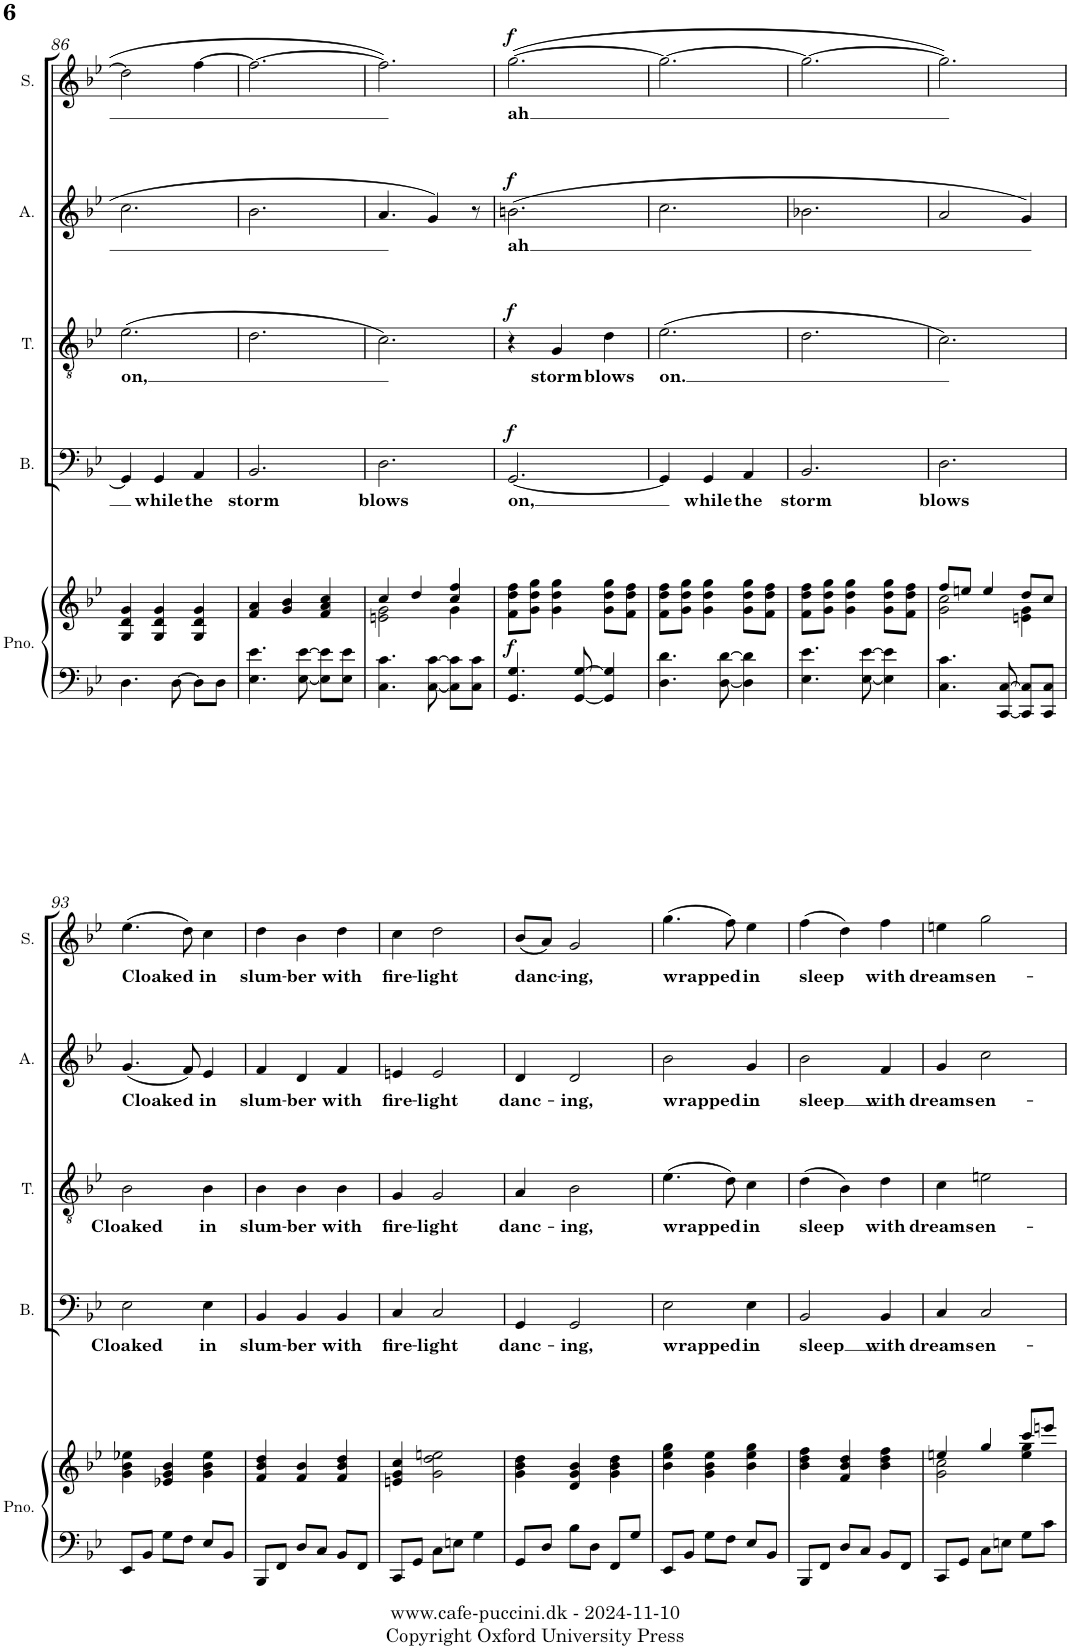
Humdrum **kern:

**kern	**kern	**dynam	**kern	**text	**dynam	**kern	**text	**dynam	**kern	**text	**dynam	**kern	**text	**dynam
*part5	*part5	*part5	*part4	*part4	*part4	*part3	*part3	*part3	*part2	*part2	*part2	*part1	*part1	*part1
*staff6	*staff5	*staff5/6	*staff4	*staff4	*staff4	*staff3	*staff3	*staff3	*staff2	*staff2	*staff2	*staff1	*staff1	*staff1
*I"Piano	*	*	*I"Bass	*	*	*I"Tenor	*	*	*I"Alto	*	*	*I"Soprano	*	*
*I'Pno.	*	*	*I'B.	*	*	*I'T.	*	*	*I'A.	*	*	*I'S.	*	*
!!LO:PB:g=z
*clefF4	*clefG2	*	*clefF4	*	*	*clefGv2	*	*	*clefG2	*	*	*clefG2	*	*
*k[b-e-]	*k[b-e-]	*	*k[b-e-]	*	*	*k[b-e-]	*	*	*k[b-e-]	*	*	*k[b-e-]	*	*
*M3/4	*M3/4	*	*M3/4	*	*	*M3/4	*	*	*M3/4	*	*	*M3/4	*	*
=86	=86	=86	=86	=86	=86	=86	=86	=86	=86	=86	=86	=86	=86	=86
!	!	!	!	!	!	!	!LO:LY:b	!	!	!	!	!	!	!
4.D\	4G/ 4d/ 4g/	.	4GG/]	.	.	(2.e-\	on,	.	2.cc\	.	.	2dd\]	.	.
!	!	!	!	!LO:LY:b	!	!	!	!	!	!	!	!	!	!
.	4G/ 4d/ 4g/	.	4GG/	while	.	.	.	.	.	.	.	.	.	.
[8D\	.	.	.	.	.	.	.	.	.	.	.	.	.	.
!	!	!	!	!LO:LY:b	!	!	!	!	!	!	!	!	!	!
8D\L]	4G/ 4d/ 4g/	.	4AA/	the	.	.	.	.	.	.	.	[4ff\	.	.
8D\J	.	.	.	.	.	.	.	.	.	.	.	.	.	.
=87	=87	=87	=87	=87	=87	=87	=87	=87	=87	=87	=87	=87	=87	=87
!	!	!	!	!LO:LY:b	!	!	!	!	!	!	!	!	!	!
4.E-\ 4.e-\	4f/ 4a/	.	2.BB-/	storm	.	2.d\	.	.	2.b-\	.	.	2.ff\_	.	.
.	4g/ 4b-/	.	.	.	.	.	.	.	.	.	.	.	.	.
[8E-\ [8e-\	.	.	.	.	.	.	.	.	.	.	.	.	.	.
8E-\] 8e-\]L	4f/ 4a/ 4cc/	.	.	.	.	.	.	.	.	.	.	.	.	.
8E-\ 8e-\J	.	.	.	.	.	.	.	.	.	.	.	.	.	.
=88	=88	=88	=88	=88	=88	=88	=88	=88	=88	=88	=88	=88	=88	=88
*	*^	*	*	*	*	*	*	*	*	*	*	*	*	*
!	!	!	!	!	!LO:LY:b	!	!	!	!	!	!	!	!	!	!
4.C\ 4.c\	4cc/	2en\ 2g\	.	2.D\	blows	.	2.c\)	.	.	4.a/	.	.	2.ff\]	.	.
.	4dd/	.	.	.	.	.	.	.	.	.	.	.	.	.	.
[8C\ [8c\	.	.	.	.	.	.	.	.	.	4g/	.	.	.	.	.
8C\] 8c\]L	4cc/ 4ff/	4g\	.	.	.	.	.	.	.	.	.	.	.	.	.
8C\ 8c\J	.	.	.	.	.	.	.	.	.	8r	.	.	.	.	.
*	*v	*v	*	*	*	*	*	*	*	*	*	*	*	*	*
=89	=89	=89	=89	=89	=89	=89	=89	=89	=89	=89	=89	=89	=89	=89
!	!	!LO:DY:b	!	!LO:LY:b	!LO:DY:a	!	!	!LO:DY:a	!	!LO:LY:b	!LO:DY:a	!	!LO:LY:b	!LO:DY:a
4.GG/ 4.G/	8f\ 8dd\ 8ff\L	f	[2.GG/	on,	f	4r	.	f	(2.bn\	ah	f	([2.gg\	ah	f
.	8g\ 8dd\ 8gg\J	.	.	.	.	.	.	.	.	.	.	.	.	.
!	!	!	!	!	!	!	!LO:LY:b	!	!	!	!	!	!	!
.	4g\ 4dd\ 4gg\	.	.	.	.	4G/	storm	.	.	.	.	.	.	.
[8GG/ [8G/	.	.	.	.	.	.	.	.	.	.	.	.	.	.
!	!	!	!	!	!	!	!LO:LY:b	!	!	!	!	!	!	!
4GG/] 4G/]	8g\ 8dd\ 8gg\L	.	.	.	.	4d\	blows	.	.	.	.	.	.	.
.	8f\ 8dd\ 8ff\J	.	.	.	.	.	.	.	.	.	.	.	.	.
=90	=90	=90	=90	=90	=90	=90	=90	=90	=90	=90	=90	=90	=90	=90
!	!	!	!	!	!	!	!LO:LY:b	!	!	!	!	!	!	!
4.D\ 4.d\	8f\ 8dd\ 8ff\L	.	4GG/]	.	.	(2.e-\	on.	.	2.cc\	.	.	2.gg\_	.	.
.	8g\ 8dd\ 8gg\J	.	.	.	.	.	.	.	.	.	.	.	.	.
!	!	!	!	!LO:LY:b	!	!	!	!	!	!	!	!	!	!
.	4g\ 4dd\ 4gg\	.	4GG/	while	.	.	.	.	.	.	.	.	.	.
[8D\ [8d\	.	.	.	.	.	.	.	.	.	.	.	.	.	.
!	!	!	!	!LO:LY:b	!	!	!	!	!	!	!	!	!	!
4D\] 4d\]	8g\ 8dd\ 8gg\L	.	4AA/	the	.	.	.	.	.	.	.	.	.	.
.	8f\ 8dd\ 8ff\J	.	.	.	.	.	.	.	.	.	.	.	.	.
=91	=91	=91	=91	=91	=91	=91	=91	=91	=91	=91	=91	=91	=91	=91
!	!	!	!	!LO:LY:b	!	!	!	!	!	!	!	!	!	!
4.E-\ 4.e-\	8f\ 8dd\ 8ff\L	.	2.BB-/	storm	.	2.d\	.	.	2.b-X\	.	.	2.gg\_	.	.
.	8g\ 8dd\ 8gg\J	.	.	.	.	.	.	.	.	.	.	.	.	.
.	4g\ 4dd\ 4gg\	.	.	.	.	.	.	.	.	.	.	.	.	.
[8E-\ [8e-\	.	.	.	.	.	.	.	.	.	.	.	.	.	.
4E-\] 4e-\]	8g\ 8dd\ 8gg\L	.	.	.	.	.	.	.	.	.	.	.	.	.
.	8f\ 8dd\ 8ff\J	.	.	.	.	.	.	.	.	.	.	.	.	.
=92	=92	=92	=92	=92	=92	=92	=92	=92	=92	=92	=92	=92	=92	=92
*	*^	*	*	*	*	*	*	*	*	*	*	*	*	*
!	!	!	!	!	!LO:LY:b	!	!	!	!	!	!	!	!	!	!
4.C\ 4.c\	8ff/L	2g\ 2cc\	.	2.D\	blows	.	2.c\)	.	.	2a/	.	.	2.gg\])	.	.
.	8een/J	.	.	.	.	.	.	.	.	.	.	.	.	.	.
.	4ee/	.	.	.	.	.	.	.	.	.	.	.	.	.	.
[8CC/ [8C/	.	.	.	.	.	.	.	.	.	.	.	.	.	.	.
8CC/] 8C/]L	8dd/L	4en\ 4g\	.	.	.	.	.	.	.	4g/)	.	.	.	.	.
8CC/ 8C/J	8cc/J	.	.	.	.	.	.	.	.	.	.	.	.	.	.
*	*v	*v	*	*	*	*	*	*	*	*	*	*	*	*	*
!!LO:LB:g=z
=93	=93	=93	=93	=93	=93	=93	=93	=93	=93	=93	=93	=93	=93	=93
!	!	!	!	!LO:LY:b	!	!	!LO:LY:b	!	!	!LO:LY:b	!	!	!LO:LY:b	!
8EE-/L	4g\ 4b-\ 4ee-X\	.	2E-\	Cloaked	.	2B-\	Cloaked	.	(4.g/	Cloaked	.	(4.ee-\	Cloaked	.
8BB-/J	.	.	.	.	.	.	.	.	.	.	.	.	.	.
8G\L	4e-X/ 4g/ 4b-/	.	.	.	.	.	.	.	.	.	.	.	.	.
8F\J	.	.	.	.	.	.	.	.	8f/)	.	.	8dd\)	.	.
!	!	!	!	!LO:LY:b	!	!	!LO:LY:b	!	!	!LO:LY:b	!	!	!LO:LY:b	!
8E-/L	4g\ 4b-\ 4ee-\	.	4E-\	in	.	4B-\	in	.	4e-/	in	.	4cc\	in	.
8BB-/J	.	.	.	.	.	.	.	.	.	.	.	.	.	.
=94	=94	=94	=94	=94	=94	=94	=94	=94	=94	=94	=94	=94	=94	=94
!	!	!	!	!LO:LY:b	!	!	!LO:LY:b	!	!	!LO:LY:b	!	!	!LO:LY:b	!
8BBB-/L	4f/ 4b-/ 4dd/	.	4BB-/	slum-	.	4B-\	slum-	.	4f/	slum-	.	4dd\	slum-	.
8FF/J	.	.	.	.	.	.	.	.	.	.	.	.	.	.
!	!	!	!	!LO:LY:b	!	!	!LO:LY:b	!	!	!LO:LY:b	!	!	!LO:LY:b	!
8D/L	4f/ 4b-/	.	4BB-/	-ber	.	4B-\	-ber	.	4d/	-ber	.	4b-\	-ber	.
8C/J	.	.	.	.	.	.	.	.	.	.	.	.	.	.
!	!	!	!	!LO:LY:b	!	!	!LO:LY:b	!	!	!LO:LY:b	!	!	!LO:LY:b	!
8BB-/L	4f/ 4b-/ 4dd/	.	4BB-/	with	.	4B-\	with	.	4f/	with	.	4dd\	with	.
8FF/J	.	.	.	.	.	.	.	.	.	.	.	.	.	.
=95	=95	=95	=95	=95	=95	=95	=95	=95	=95	=95	=95	=95	=95	=95
!	!	!	!	!LO:LY:b	!	!	!LO:LY:b	!	!	!LO:LY:b	!	!	!LO:LY:b	!
8CC/L	4en/ 4g/ 4cc/	.	4C/	fire-	.	4G/	fire-	.	4en/	fire-	.	4cc\	fire-	.
8GG/J	.	.	.	.	.	.	.	.	.	.	.	.	.	.
!	!	!	!	!LO:LY:b	!	!	!LO:LY:b	!	!	!LO:LY:b	!	!	!LO:LY:b	!
8C\L	2g\ 2dd\ 2een\	.	2C/	-light	.	2G/	-light	.	2e/	-light	.	2dd\	-light	.
8En\J	.	.	.	.	.	.	.	.	.	.	.	.	.	.
4G\	.	.	.	.	.	.	.	.	.	.	.	.	.	.
=96	=96	=96	=96	=96	=96	=96	=96	=96	=96	=96	=96	=96	=96	=96
!	!	!	!	!LO:LY:b	!	!	!LO:LY:b	!	!	!LO:LY:b	!	!	!LO:LY:b	!
8GG/L	4g\ 4b-\ 4dd\	.	4GG/	danc-	.	4A/	danc-	.	4d/	danc-	.	(8b-/L	danc-	.
8D/J	.	.	.	.	.	.	.	.	.	.	.	8a/J)	.	.
!	!	!	!	!LO:LY:b	!	!	!LO:LY:b	!	!	!LO:LY:b	!	!	!LO:LY:b	!
8B-\L	4d/ 4g/ 4b-/	.	2GG/	-ing,	.	2B-\	-ing,	.	2d/	-ing,	.	2g/	-ing,	.
8D\J	.	.	.	.	.	.	.	.	.	.	.	.	.	.
8FF/L	4g\ 4b-\ 4dd\	.	.	.	.	.	.	.	.	.	.	.	.	.
8G/J	.	.	.	.	.	.	.	.	.	.	.	.	.	.
=97	=97	=97	=97	=97	=97	=97	=97	=97	=97	=97	=97	=97	=97	=97
!	!	!	!	!LO:LY:b	!	!	!LO:LY:b	!	!	!LO:LY:b	!	!	!LO:LY:b	!
8EE-/L	4b-\ 4ee-\ 4gg\	.	2E-\	wrapped	.	(4.e-\	wrapped	.	2b-\	wrapped	.	(4.gg\	wrapped	.
8BB-/J	.	.	.	.	.	.	.	.	.	.	.	.	.	.
8G\L	4g\ 4b-\ 4ee-\	.	.	.	.	.	.	.	.	.	.	.	.	.
8F\J	.	.	.	.	.	8d\)	.	.	.	.	.	8ff\)	.	.
!	!	!	!	!LO:LY:b	!	!	!LO:LY:b	!	!	!LO:LY:b	!	!	!LO:LY:b	!
8E-/L	4b-\ 4ee-\ 4gg\	.	4E-\	in	.	4c\	in	.	4g/	in	.	4ee-\	in	.
8BB-/J	.	.	.	.	.	.	.	.	.	.	.	.	.	.
=98	=98	=98	=98	=98	=98	=98	=98	=98	=98	=98	=98	=98	=98	=98
!	!	!	!	!LO:LY:b	!	!	!LO:LY:b	!	!	!LO:LY:b	!	!	!LO:LY:b	!
8BBB-/L	4b-\ 4dd\ 4ff\	.	2BB-/	sleep	.	(4d\	sleep	.	2b-\	sleep	.	(4ff\	sleep	.
8FF/J	.	.	.	.	.	.	.	.	.	.	.	.	.	.
8D/L	4f/ 4b-/ 4dd/	.	.	.	.	4B-\)	.	.	.	.	.	4dd\)	.	.
8C/J	.	.	.	.	.	.	.	.	.	.	.	.	.	.
!	!	!	!	!LO:LY:b	!	!	!LO:LY:b	!	!	!LO:LY:b	!	!	!LO:LY:b	!
8BB-/L	4b-\ 4dd\ 4ff\	.	4BB-/	with	.	4d\	with	.	4f/	with	.	4ff\	with	.
8FF/J	.	.	.	.	.	.	.	.	.	.	.	.	.	.
=99	=99	=99	=99	=99	=99	=99	=99	=99	=99	=99	=99	=99	=99	=99
*	*^	*	*	*	*	*	*	*	*	*	*	*	*	*
!	!	!	!	!	!LO:LY:b	!	!	!LO:LY:b	!	!	!LO:LY:b	!	!	!LO:LY:b	!
8CC/L	4een/	2g\ 2cc\	.	4C/	dreams	.	4c\	dreams	.	4g/	dreams	.	4een\	dreams	.
8GG/J	.	.	.	.	.	.	.	.	.	.	.	.	.	.	.
!	!	!	!	!	!LO:LY:b	!	!	!LO:LY:b	!	!	!LO:LY:b	!	!	!LO:LY:b	!
8C\L	4gg/	.	.	2C/	en-	.	2en\	en-	.	2cc\	en-	.	2gg\	en-	.
8En\J	.	.	.	.	.	.	.	.	.	.	.	.	.	.	.
8G\L	8ccc/L	4ee\ 4gg\	.	.	.	.	.	.	.	.	.	.	.	.	.
8c\J	8eeen/J	.	.	.	.	.	.	.	.	.	.	.	.	.	.
*	*v	*v	*	*	*	*	*	*	*	*	*	*	*	*	*
=	=	=	=	=	=	=	=	=	=	=	=	=	=	=
*-	*-	*-	*-	*-	*-	*-	*-	*-	*-	*-	*-	*-	*-	*-
